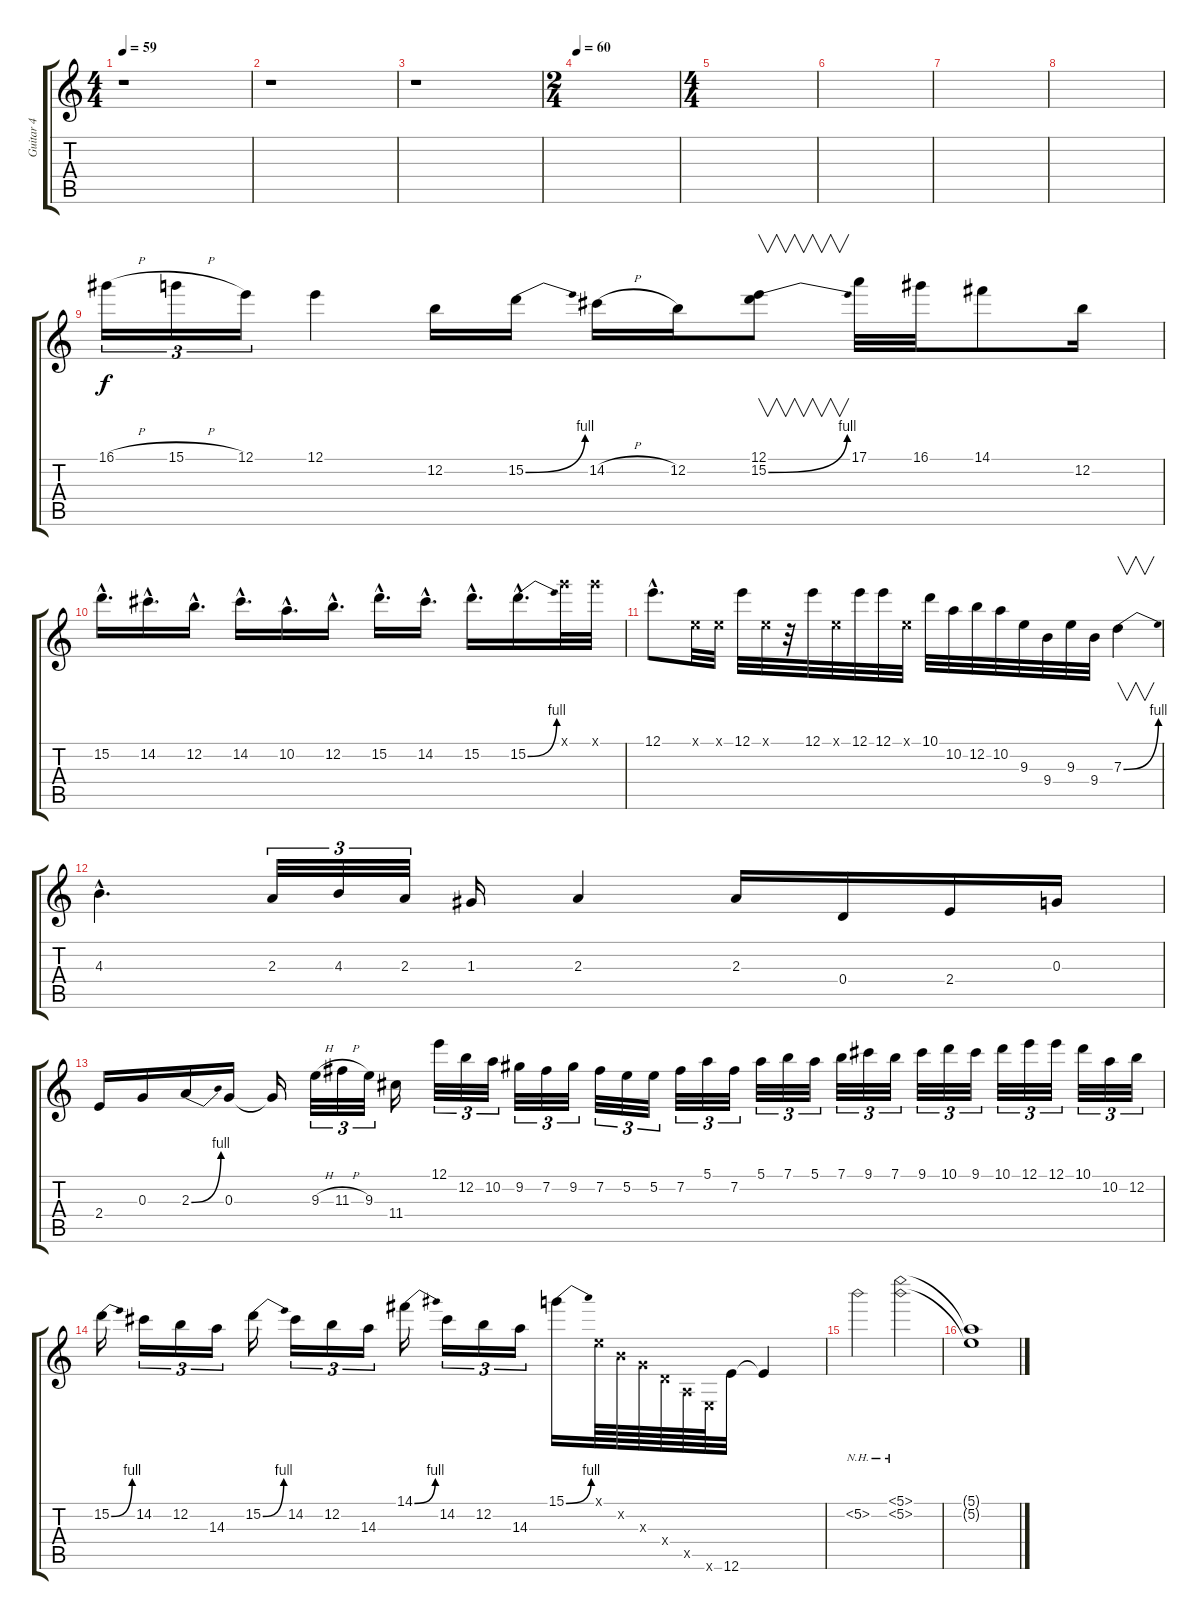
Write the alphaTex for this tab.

\track ("Guitar 4" "Guitar 4") {instrument distortionguitar}
\staff {score tabs}
\tuning (E4 B3 G3 D3 A2 E2) {hide}
\ts (4 4)
\tempo 59
\clef g2
\ks c
r.1{dy f} |
r.1 |
r.1 |
\ts (2 4)
\tempo 60
|
\ts (4 4)
|
|
|
|
16.1{h}.16{tu (3 2)} 15.1{h}.16{tu (3 2)} 12.1.16{tu (3 2)} 12.1.4 12.2.16 15.2{be (bend 0 0 60 4)}.16 14.2{h}.16 12.2.16 (12.1 15.2{be (bend 0 0 60 4)}).8{v} 17.1.32 16.1.32 14.1.8 12.2.16 |
15.2{hac}.16{d} 14.2{hac}.16{d} 12.2{hac}.16{d} 14.2{hac}.16{d} 10.2{hac}.16{d} 12.2{hac}.16{d} 15.2{hac}.16{d} 14.2{hac}.16{d} 15.2{hac}.16{d} 15.2{be (bend 0 0 60 4) hac}.16{d} 15.1{x}.32 15.1{x}.32 |
12.1{hac}.8{d} 0.1{x}.32 0.1{x}.32 12.1.32 0.1{x}.32 r.32 12.1.32 0.1{x}.32 12.1.32 12.1.32 0.1{x}.32 10.1.32 10.2.32 12.2.32 10.2.32 9.3.32 9.4.32 9.3.32 9.4.32 7.3{be (bend 0 0 60 4)}.4{v} |
4.3{hac}.4{d} 2.3.32{tu (3 2)} 4.3.32{tu (3 2)} 2.3.32{tu (3 2)} 1.3.16 2.3.4 2.3.16 0.4.16 2.4.16 0.3.16 |
2.4.16 0.3.16 2.3{be (bend 0 0 60 4)}.16 0.3.16 0.3{t}.16 9.3{h}.32{tu (3 2)} 11.3{h}.32{tu (3 2)} 9.3.32{tu (3 2)} 11.4.16 12.1.32{tu (3 2)} 12.2.32{tu (3 2)} 10.2.32{tu (3 2)} 9.2.32{tu (3 2)} 7.2.32{tu (3 2)} 9.2.32{tu (3 2)} 7.2.32{tu (3 2)} 5.2.32{tu (3 2)} 5.2.32{tu (3 2)} 7.2.32{tu (3 2)} 5.1.32{tu (3 2)} 7.2.32{tu (3 2)} 5.1.32{tu (3 2)} 7.1.32{tu (3 2)} 5.1.32{tu (3 2)} 7.1.32{tu (3 2)} 9.1.32{tu (3 2)} 7.1.32{tu (3 2)} 9.1.32{tu (3 2)} 10.1.32{tu (3 2)} 9.1.32{tu (3 2)} 10.1.32{tu (3 2)} 12.1.32{tu (3 2)} 12.1.32{tu (3 2)} 10.1.32{tu (3 2)} 10.2.32{tu (3 2)} 12.2.32{tu (3 2)} |
15.2{be (bend 0 0 60 4)}.16 14.2.16{tu (3 2)} 12.2.16{tu (3 2)} 14.3.16{tu (3 2)} 15.2{be (bend 0 0 60 4)}.16 14.2.16{tu (3 2)} 12.2.16{tu (3 2)} 14.3.16{tu (3 2)} 14.1{be (bend 0 0 60 4)}.16 14.2.16{tu (3 2)} 12.2.16{tu (3 2)} 14.3.16{tu (3 2)} 15.1{be (bend 0 0 60 4)}.16 0.1{x}.64 0.2{x}.64 0.3{x}.64 0.4{x}.64 0.5{x}.64 0.6{x}.64 12.6.32 12.6{t}.4 |
5.2{nh}.2 (5.1{nh} 5.2{nh}).2 |
(5.1{t} 5.2{t}).1
